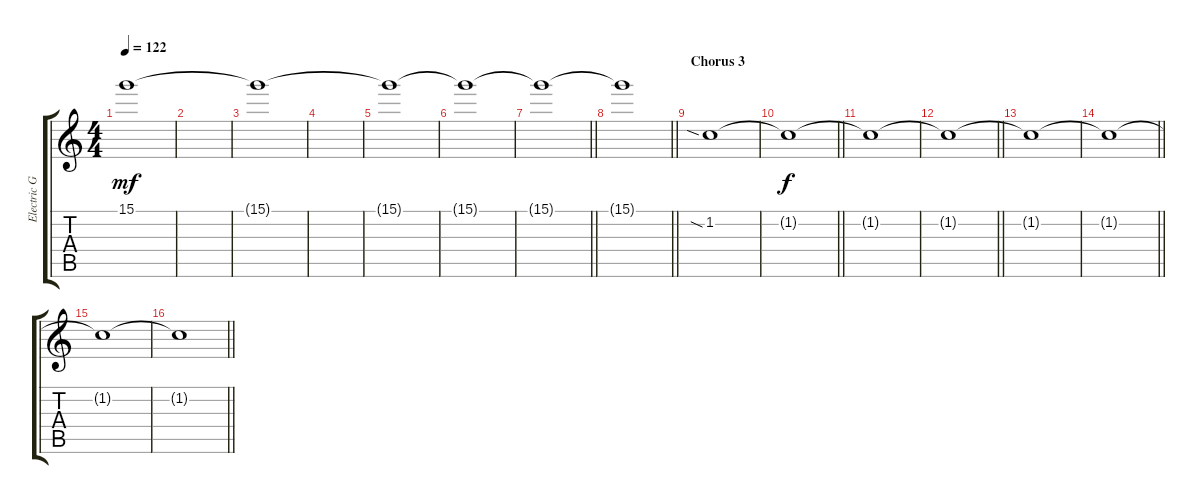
\track ("Electric Guitar" "Electric G") {instrument distortionguitar}
\staff {score tabs}
\tuning (E4 B3 G3 D3 A2 E2) {hide}
\ts (4 4)
\tempo 122
\clef g2
\ks c
15.1{t}.1{dy mf} |
|
15.1{t}.1 |
|
15.1{t}.1 |
15.1{t}.1 |
\barLineRight lightlight
15.1{t}.1 |
\barLineRight lightlight
15.1{t}.1 |
\section ("" "Chorus 3")
1.2{sia}.1 |
\barLineRight lightlight
1.2{t}.1{dy f} |
1.2{t}.1 |
\barLineRight lightlight
1.2{t}.1 |
1.2{t}.1 |
\barLineRight lightlight
1.2{t}.1 |
1.2{t}.1 |
\barLineRight lightlight
1.2{t}.1
